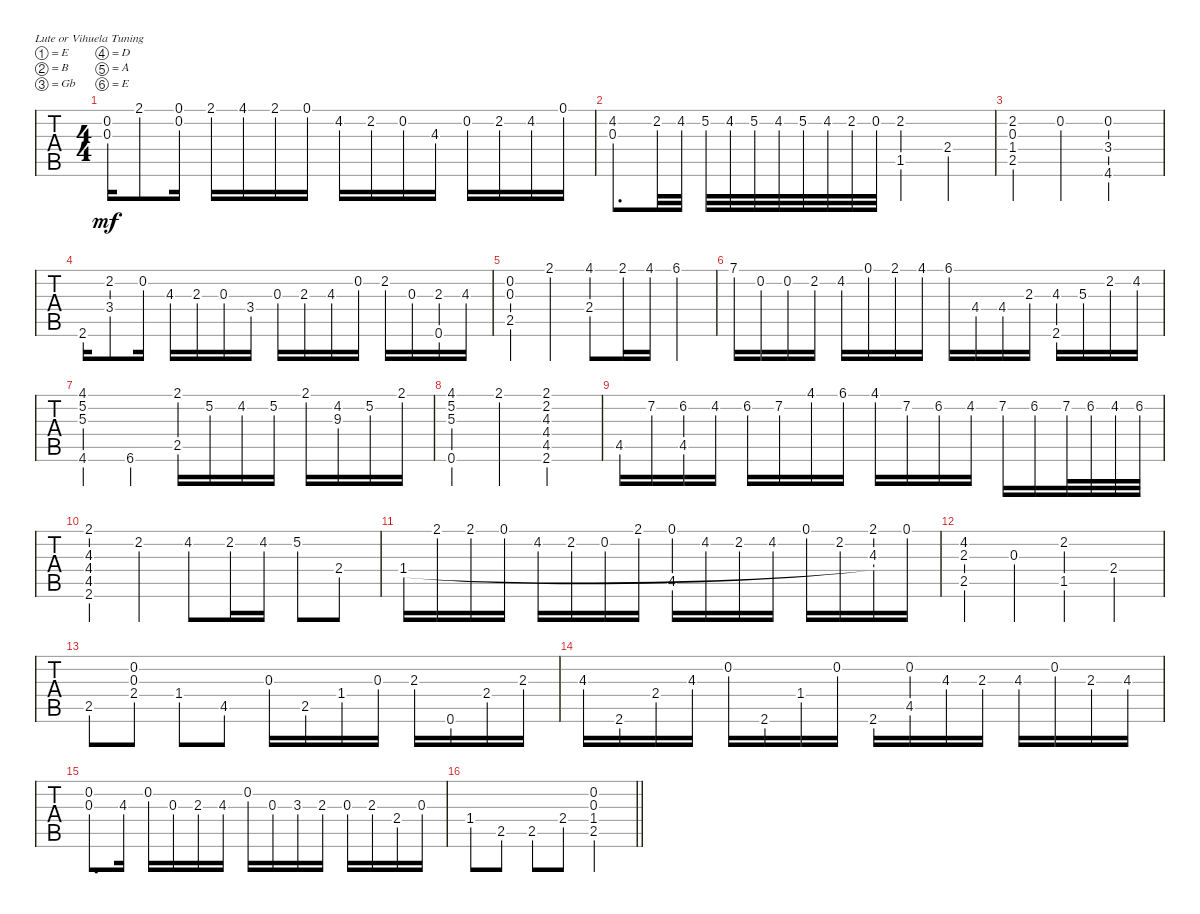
\bracketExtendMode groupsimilarinstruments
\singleTrackTrackNamePolicy hidden
\multiTrackTrackNamePolicy hidden
\firstSystemTrackNameOrientation horizontal
\otherSystemsTrackNameOrientation horizontal
\track ("" "S-Gt") {instrument acousticguitarsteel}
\staff {tabs}
\tuning (E4 B3 Gb3 D3 A2 E2)
\ts (4 4)
\tempo (85 hide)
\clef g2
\ks c
(0.3 0.2).16{dy mf} 2.1.8 (0.2 0.1).16 2.1.16 4.1.16 2.1.16 0.1.16 4.2.16 2.2.16 0.2.16 4.3.16 0.2.16 2.2.16 4.2.16 0.1.16 |
(0.3 4.2).8{d} 2.2.32 4.2.32 5.2.32 4.2.32 5.2.32 4.2.32 5.2.32 4.2.32 2.2.32 0.2.32 (1.5 2.2).4 2.4.4 |
(2.5 1.4 0.3 2.2).4 0.2.4 (4.6 3.4 0.2).2 |
2.6.16 (3.4 2.2).8 0.2.16 4.3.16 2.3.16 0.3.16 3.4.16 0.3.16 2.3.16 4.3.16 0.2.16 2.2.16 0.3.16 (0.6 2.3).16 4.3.16 |
(2.5 0.3 0.2).4 2.1.4 (2.4 4.1).8 2.1.16 4.1.16 6.1.4 |
7.1.16 0.2.16 0.2.16 2.2.16 4.2.16 0.1.16 2.1.16 4.1.16 6.1.16 4.4.16 4.4.16 2.3.16 (2.6 4.3).16 5.3.16 2.2.16 4.2.16 |
(4.6 5.3 5.2 4.1).4 6.6.4 (2.5 2.1).16 5.2.16 4.2.16 5.2.16 2.1.16 (9.3 4.2).16 5.2.16 2.1.16 |
(5.3 5.2 4.1 0.6).4 2.1.4 (2.6 4.5 4.4 2.2 4.3 2.1).2 |
4.5.16 7.2.16 (4.5 6.2).16 4.2.16 6.2.16 7.2.16 4.1.16 6.1.16 4.1.16 7.2.16 6.2.16 4.2.16 7.2.16 6.2.16 7.2.32 6.2.32 4.2.32 6.2.32 |
(2.6 4.5 4.4 4.3 2.1).4 2.2.4 4.2.8 2.2.16 4.2.16 5.2.8 2.4.8 |
1.4.16 2.1.16 2.1.16 0.1.16 4.2.16 2.2.16 0.2.16 2.1.16 (4.5 0.1).16 4.2.16 2.2.16 4.2.16 0.1.16 2.2.16 (4.3 1.4{t} 2.1).16 0.1.16 |
(2.3 4.2 2.5).4 0.3.4 (1.5 2.2).4 2.4.4 |
2.5.8 (2.4 0.3 0.2).8 1.4.8 4.5.8 0.3.16 2.5.16 1.4.16 0.3.16 2.3.16 0.6.16 2.4.16 2.3.16 |
4.3.16 2.6.16 2.4.16 4.3.16 0.2.16 2.6.16 1.4.16 0.2.16 2.6.16 (4.5 0.2).16 4.3.16 2.3.16 4.3.16 0.2.16 2.3.16 4.3.16 |
(0.3 0.2).8{d} 4.3.16 0.2.16 0.3.16 2.3.16 4.3.16 0.2.16 0.3.16 3.3.16 2.3.16 0.3.16 2.3.16 2.4.16 0.3.16 |
\barLineRight lightlight
1.4.8 2.5.8 2.5.8 2.4.8 (2.5 1.4 0.3 0.2).2
